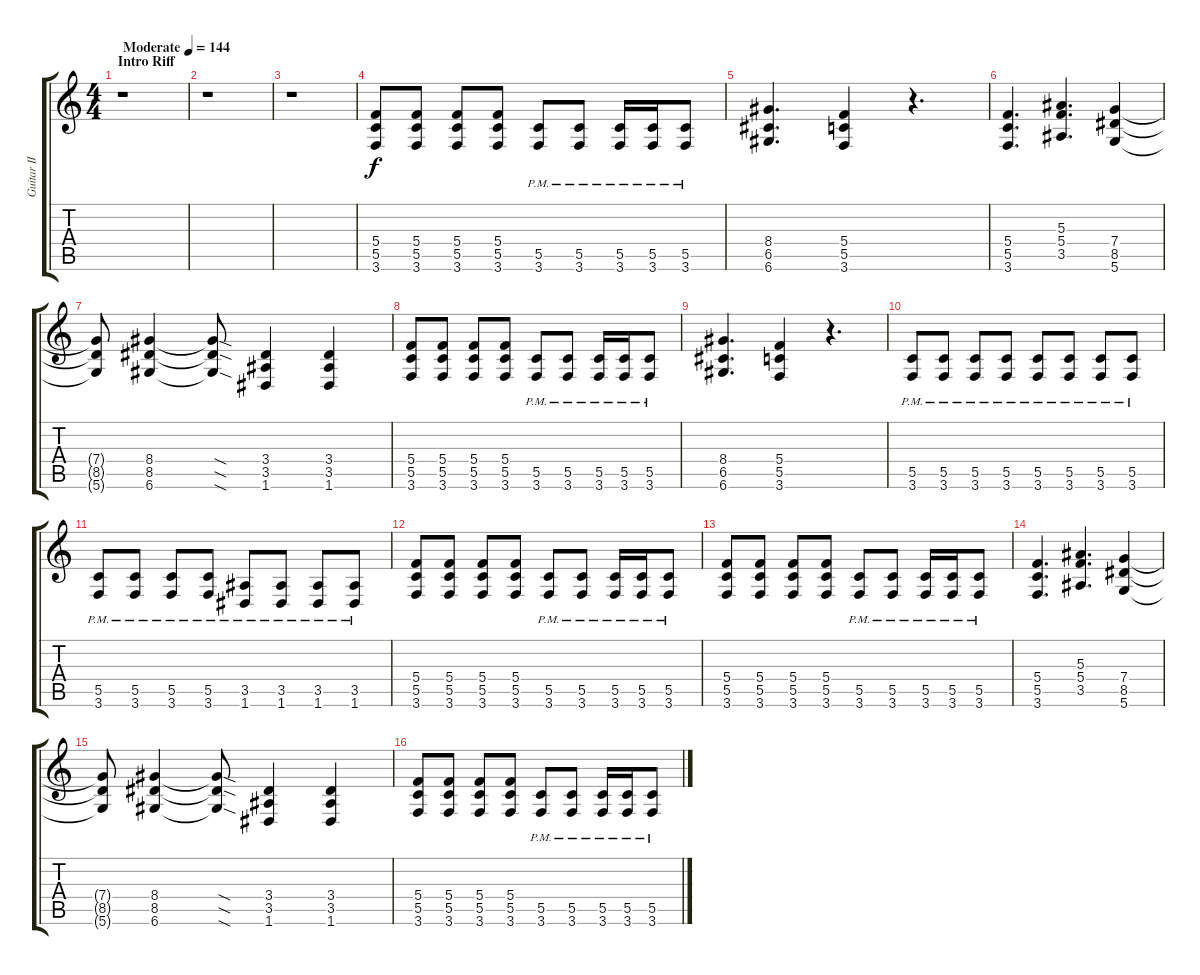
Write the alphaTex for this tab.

\track ("Guitar II" "Guitar II") {instrument distortionguitar}
\staff {score tabs}
\tuning (D4 A3 F3 C3 G2 D2) {hide}
\ts (4 4)
\section ("" "Intro Riff")
\tempo (144 "Moderate")
\clef g2
\ks c
r.1{dy f instrument distortionguitar} |
r.1 |
r.1 |
(5.4 5.5 3.6).8 (5.4 5.5 3.6).8 (5.4 5.5 3.6).8 (5.4 5.5 3.6).8 (5.5{pm} 3.6{pm}).8 (5.5{pm} 3.6{pm}).8 (5.5{pm} 3.6{pm}).16 (5.5{pm} 3.6{pm}).16 (5.5{pm} 3.6{pm}).8 |
(8.4 6.5 6.6).4{d} (5.4 5.5 3.6).4 r.4{d} |
(5.4 5.5 3.6).4{d} (5.3 5.4 3.5).4{d} (7.4 8.5 5.6).4 |
(7.4{t} 8.5{t} 5.6{t}).8 (8.4 8.5 6.6).4 (8.4{sod t} 8.5{sod t} 6.6{sod t}).8 (3.4 3.5 1.6).4 (3.4 3.5 1.6).4 |
(5.4 5.5 3.6).8 (5.4 5.5 3.6).8 (5.4 5.5 3.6).8 (5.4 5.5 3.6).8 (5.5{pm} 3.6{pm}).8 (5.5{pm} 3.6{pm}).8 (5.5{pm} 3.6{pm}).16 (5.5{pm} 3.6{pm}).16 (5.5{pm} 3.6{pm}).8 |
(8.4 6.5 6.6).4{d} (5.4 5.5 3.6).4 r.4{d} |
(5.5{pm} 3.6{pm}).8 (5.5{pm} 3.6{pm}).8 (5.5{pm} 3.6{pm}).8 (5.5{pm} 3.6{pm}).8 (5.5{pm} 3.6{pm}).8 (5.5{pm} 3.6{pm}).8 (5.5{pm} 3.6{pm}).8 (5.5{pm} 3.6{pm}).8 |
(5.5{pm} 3.6{pm}).8 (5.5{pm} 3.6{pm}).8 (5.5{pm} 3.6{pm}).8 (5.5{pm} 3.6{pm}).8 (3.5{pm} 1.6{pm}).8 (3.5{pm} 1.6{pm}).8 (3.5{pm} 1.6{pm}).8 (3.5{pm} 1.6{pm}).8 |
(5.4 5.5 3.6).8 (5.4 5.5 3.6).8 (5.4 5.5 3.6).8 (5.4 5.5 3.6).8 (5.5{pm} 3.6{pm}).8 (5.5{pm} 3.6{pm}).8 (5.5{pm} 3.6{pm}).16 (5.5{pm} 3.6{pm}).16 (5.5{pm} 3.6{pm}).8 |
(5.4 5.5 3.6).8 (5.4 5.5 3.6).8 (5.4 5.5 3.6).8 (5.4 5.5 3.6).8 (5.5{pm} 3.6{pm}).8 (5.5{pm} 3.6{pm}).8 (5.5{pm} 3.6{pm}).16 (5.5{pm} 3.6{pm}).16 (5.5{pm} 3.6{pm}).8 |
(5.4 5.5 3.6).4{d} (5.3 5.4 3.5).4{d} (7.4 8.5 5.6).4 |
(7.4{t} 8.5{t} 5.6{t}).8 (8.4 8.5 6.6).4 (8.4{sod t} 8.5{sod t} 6.6{sod t}).8 (3.4 3.5 1.6).4 (3.4 3.5 1.6).4 |
(5.4 5.5 3.6).8 (5.4 5.5 3.6).8 (5.4 5.5 3.6).8 (5.4 5.5 3.6).8 (5.5{pm} 3.6{pm}).8 (5.5{pm} 3.6{pm}).8 (5.5{pm} 3.6{pm}).16 (5.5{pm} 3.6{pm}).16 (5.5{pm} 3.6{pm}).8
